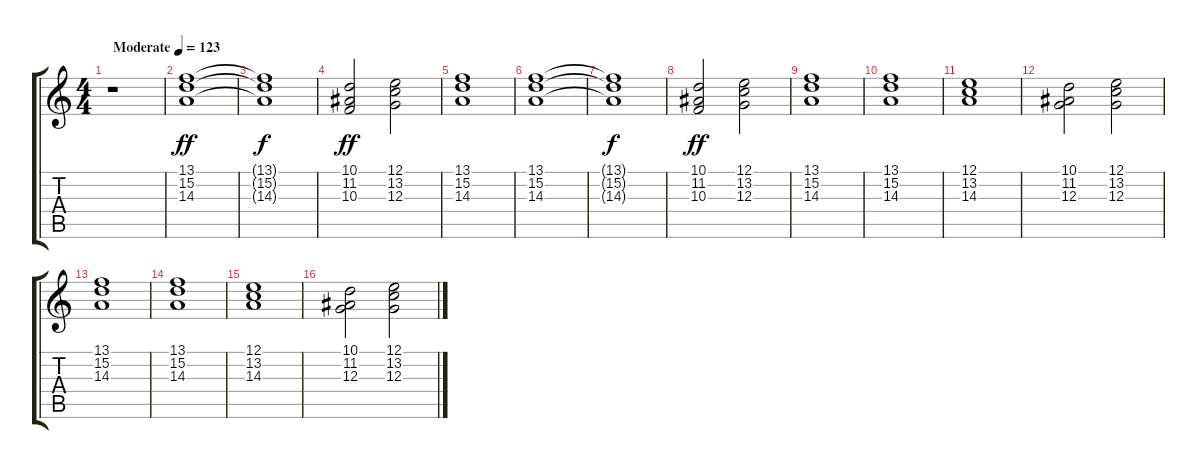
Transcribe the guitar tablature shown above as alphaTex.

\track "" {instrument fx7echoes}
\staff {score tabs}
\tuning (E4 B3 G3 D3 A2 E2) {hide}
\ts (4 4)
\tempo (123 "Moderate")
\clef g2
\ks c
r.1{dy ff instrument fx7echoes} |
(13.1 15.2 14.3).1 |
(13.1{t} 15.2{t} 14.3{t}).1{dy f} |
(10.1 11.2 10.3).2{dy ff} (12.1 13.2 12.3).2 |
(13.1 15.2 14.3).1 |
(13.1 15.2 14.3).1 |
(13.1{t} 15.2{t} 14.3{t}).1{dy f} |
(10.1 11.2 10.3).2{dy ff} (12.1 13.2 12.3).2 |
(13.1 15.2 14.3).1 |
(13.1 15.2 14.3).1 |
(12.1 13.2 14.3).1 |
(10.1 11.2 12.3).2 (12.1 13.2 12.3).2 |
(13.1 15.2 14.3).1 |
(13.1 15.2 14.3).1 |
(12.1 13.2 14.3).1 |
(10.1 11.2 12.3).2 (12.1 13.2 12.3).2
